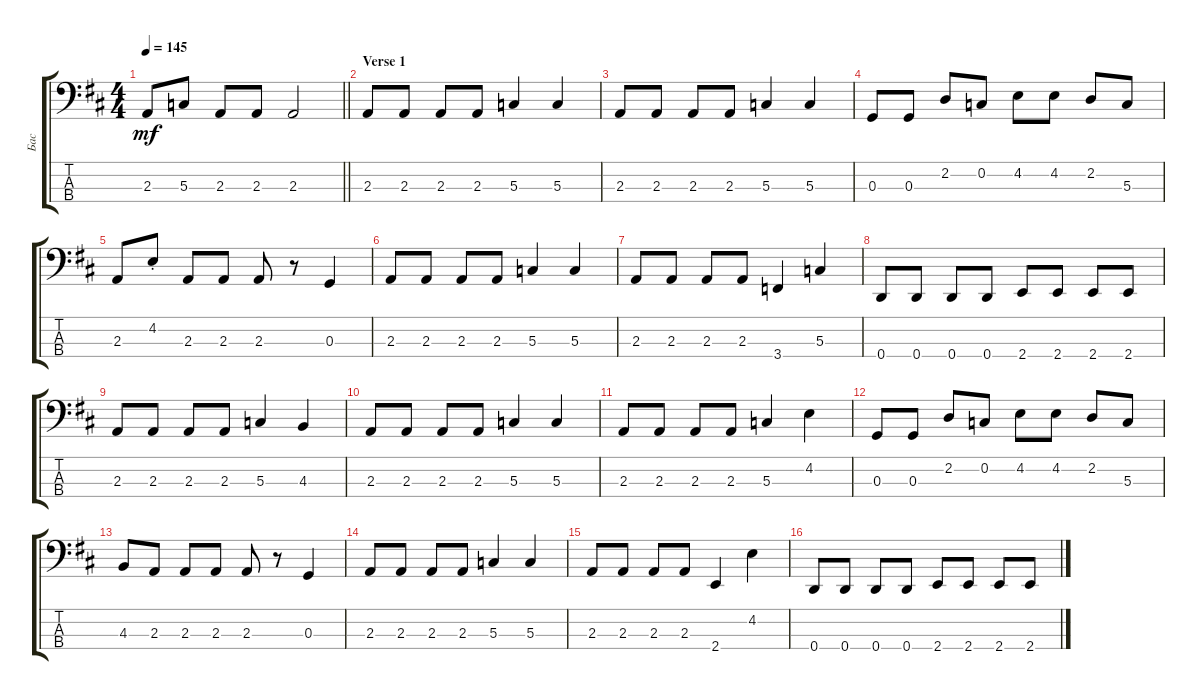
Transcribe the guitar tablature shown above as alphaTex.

\track ("Бас" "Бас") {instrument electricbassfinger}
\staff {score tabs}
\tuning (F2 C2 G1 D1) {hide}
\ts (4 4)
\tempo 145
\clef f4
\barLineRight lightlight
\ks bminor
2.3.8{dy mf} 5.3.8 2.3.8 2.3.8 2.3.2 |
\section ("" "Verse 1")
2.3.8 2.3.8 2.3.8 2.3.8 5.3.4 5.3.4 |
2.3.8 2.3.8 2.3.8 2.3.8 5.3.4 5.3.4 |
0.3.8 0.3.8 2.2.8 0.2.8 4.2.8 4.2.8 2.2.8 5.3.8 |
2.3.8 4.2{st}.8 2.3.8 2.3.8 2.3.8 r.8 0.3.4 |
2.3.8 2.3.8 2.3.8 2.3.8 5.3.4 5.3.4 |
2.3.8 2.3.8 2.3.8 2.3.8 3.4.4 5.3.4 |
0.4.8 0.4.8 0.4.8 0.4.8 2.4.8 2.4.8 2.4.8 2.4.8 |
2.3.8 2.3.8 2.3.8 2.3.8 5.3.4 4.3.4 |
2.3.8 2.3.8 2.3.8 2.3.8 5.3.4 5.3.4 |
2.3.8 2.3.8 2.3.8 2.3.8 5.3.4 4.2.4 |
0.3.8 0.3.8 2.2.8 0.2.8 4.2.8 4.2.8 2.2.8 5.3.8 |
4.3.8 2.3.8 2.3.8 2.3.8 2.3.8 r.8 0.3.4 |
2.3.8 2.3.8 2.3.8 2.3.8 5.3.4 5.3.4 |
2.3.8 2.3.8 2.3.8 2.3.8 2.4.4 4.2.4 |
0.4.8 0.4.8 0.4.8 0.4.8 2.4.8 2.4.8 2.4.8 2.4.8
